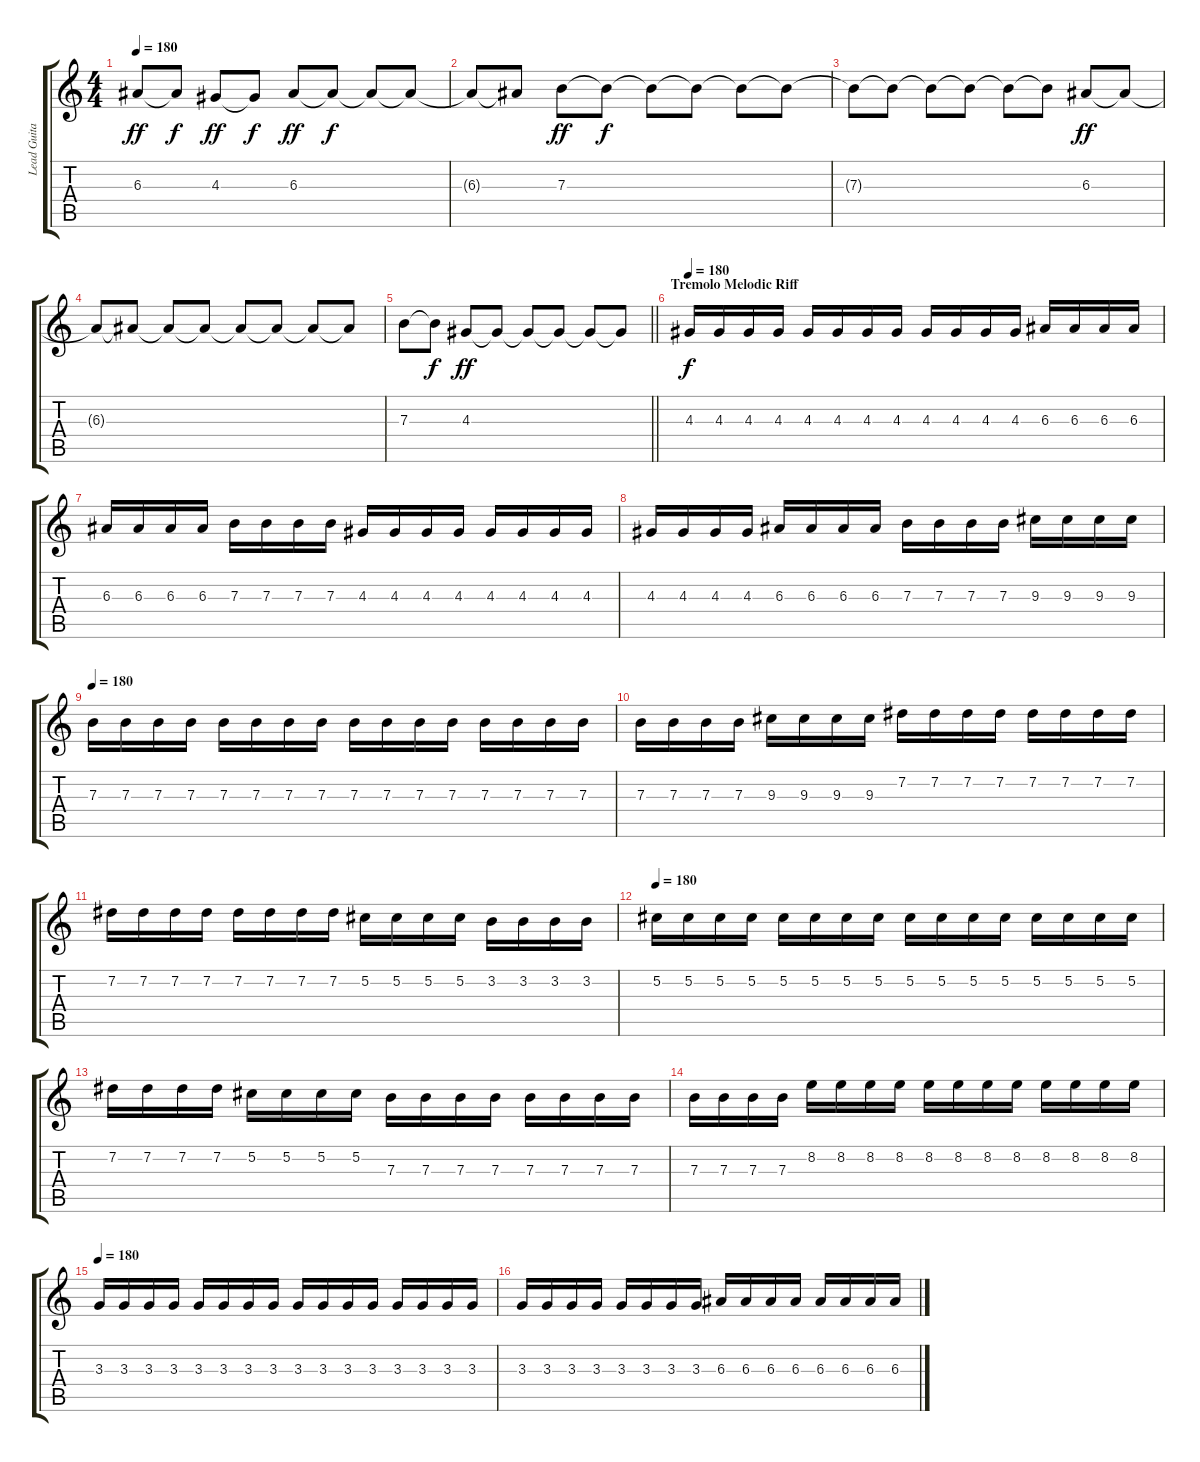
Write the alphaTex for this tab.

\track ("Lead Guitar I" "Lead Guita") {instrument distortionguitar}
\staff {score tabs}
\tuning (Db4 Ab3 E3 B2 Gb2 B1) {hide}
\ts (4 4)
\tempo 180
\clef g2
\ks c
6.3.8{dy ff} 6.3{t}.8{dy f} 4.3.8{dy ff} 4.3{t}.8{dy f} 6.3.8{dy ff} 6.3{t}.8{dy f} 6.3{t}.8 6.3{t}.8 |
6.3{t}.8 6.3{t}.8 7.3.8{dy ff} 7.3{t}.8{dy f} 7.3{t}.8 7.3{t}.8 7.3{t}.8 7.3{t}.8 |
7.3{t}.8 7.3{t}.8 7.3{t}.8 7.3{t}.8 7.3{t}.8 7.3{t}.8 6.3.8{dy ff} 6.3{t}.8 |
6.3{t}.8 6.3{t}.8 6.3{t}.8 6.3{t}.8 6.3{t}.8 6.3{t}.8 6.3{t}.8 6.3{t}.8 |
\barLineRight lightlight
7.3.8 7.3{t}.8{dy f} 4.3.8{dy ff} 4.3{t}.8 4.3{t}.8 4.3{t}.8 4.3{t}.8 4.3{t}.8 |
\section ("" "Tremolo Melodic Riff")
\tempo 180
4.3.16{dy f balance 10} 4.3.16 4.3.16 4.3.16 4.3.16 4.3.16 4.3.16 4.3.16 4.3.16 4.3.16 4.3.16 4.3.16 6.3.16 6.3.16 6.3.16 6.3.16 |
6.3.16 6.3.16 6.3.16 6.3.16 7.3.16 7.3.16 7.3.16 7.3.16 4.3.16 4.3.16 4.3.16 4.3.16 4.3.16 4.3.16 4.3.16 4.3.16 |
4.3.16 4.3.16 4.3.16 4.3.16 6.3.16 6.3.16 6.3.16 6.3.16 7.3.16 7.3.16 7.3.16 7.3.16 9.3.16 9.3.16 9.3.16 9.3.16 |
\tempo 180
7.3.16 7.3.16 7.3.16 7.3.16 7.3.16 7.3.16 7.3.16 7.3.16 7.3.16 7.3.16 7.3.16 7.3.16 7.3.16 7.3.16 7.3.16 7.3.16 |
7.3.16 7.3.16 7.3.16 7.3.16 9.3.16 9.3.16 9.3.16 9.3.16 7.2.16 7.2.16 7.2.16 7.2.16 7.2.16 7.2.16 7.2.16 7.2.16 |
7.2.16 7.2.16 7.2.16 7.2.16 7.2.16 7.2.16 7.2.16 7.2.16 5.2.16 5.2.16 5.2.16 5.2.16 3.2.16 3.2.16 3.2.16 3.2.16 |
\tempo 180
5.2.16{balance 10} 5.2.16 5.2.16 5.2.16 5.2.16 5.2.16 5.2.16 5.2.16 5.2.16 5.2.16 5.2.16 5.2.16 5.2.16 5.2.16 5.2.16 5.2.16 |
7.2.16 7.2.16 7.2.16 7.2.16 5.2.16 5.2.16 5.2.16 5.2.16 7.3.16 7.3.16 7.3.16 7.3.16 7.3.16 7.3.16 7.3.16 7.3.16 |
7.3.16 7.3.16 7.3.16 7.3.16 8.2.16 8.2.16 8.2.16 8.2.16 8.2.16 8.2.16 8.2.16 8.2.16 8.2.16 8.2.16 8.2.16 8.2.16 |
\tempo 180
3.3.16 3.3.16 3.3.16 3.3.16 3.3.16 3.3.16 3.3.16 3.3.16 3.3.16 3.3.16 3.3.16 3.3.16 3.3.16 3.3.16 3.3.16 3.3.16 |
3.3.16 3.3.16 3.3.16 3.3.16 3.3.16 3.3.16 3.3.16 3.3.16 6.3.16 6.3.16 6.3.16 6.3.16 6.3.16 6.3.16 6.3.16 6.3.16
